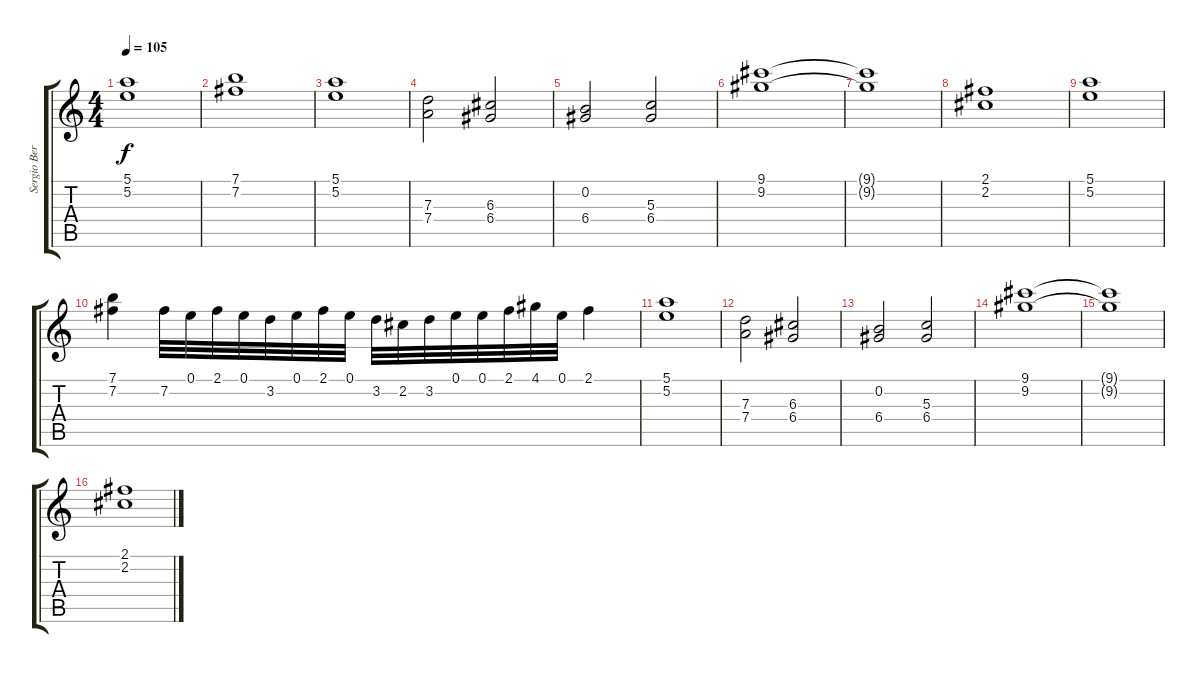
\track ("Sergio Berdichevsky" "Sergio Ber") {instrument overdrivenguitar}
\staff {score tabs}
\tuning (E4 B3 G3 D3 A2 E2) {hide}
\ts (4 4)
\tempo 105
\clef g2
\ks c
(5.1 5.2).1{dy f} |
(7.1 7.2).1 |
(5.1 5.2).1 |
(7.3 7.4).2 (6.3 6.4).2 |
(0.2 6.4).2 (5.3 6.4).2 |
(9.1 9.2).1 |
(9.1{t} 9.2{t}).1 |
(2.1 2.2).1 |
(5.1 5.2).1 |
(7.1 7.2).4 7.2.32 0.1.32 2.1.32 0.1.32 3.2.32 0.1.32 2.1.32 0.1.32 3.2.32 2.2.32 3.2.32 0.1.32 0.1.32 2.1.32 4.1.32 0.1.32 2.1.4 |
(5.1 5.2).1 |
(7.3 7.4).2 (6.3 6.4).2 |
(0.2 6.4).2 (5.3 6.4).2 |
(9.1 9.2).1 |
(9.1{t} 9.2{t}).1 |
(2.1 2.2).1
